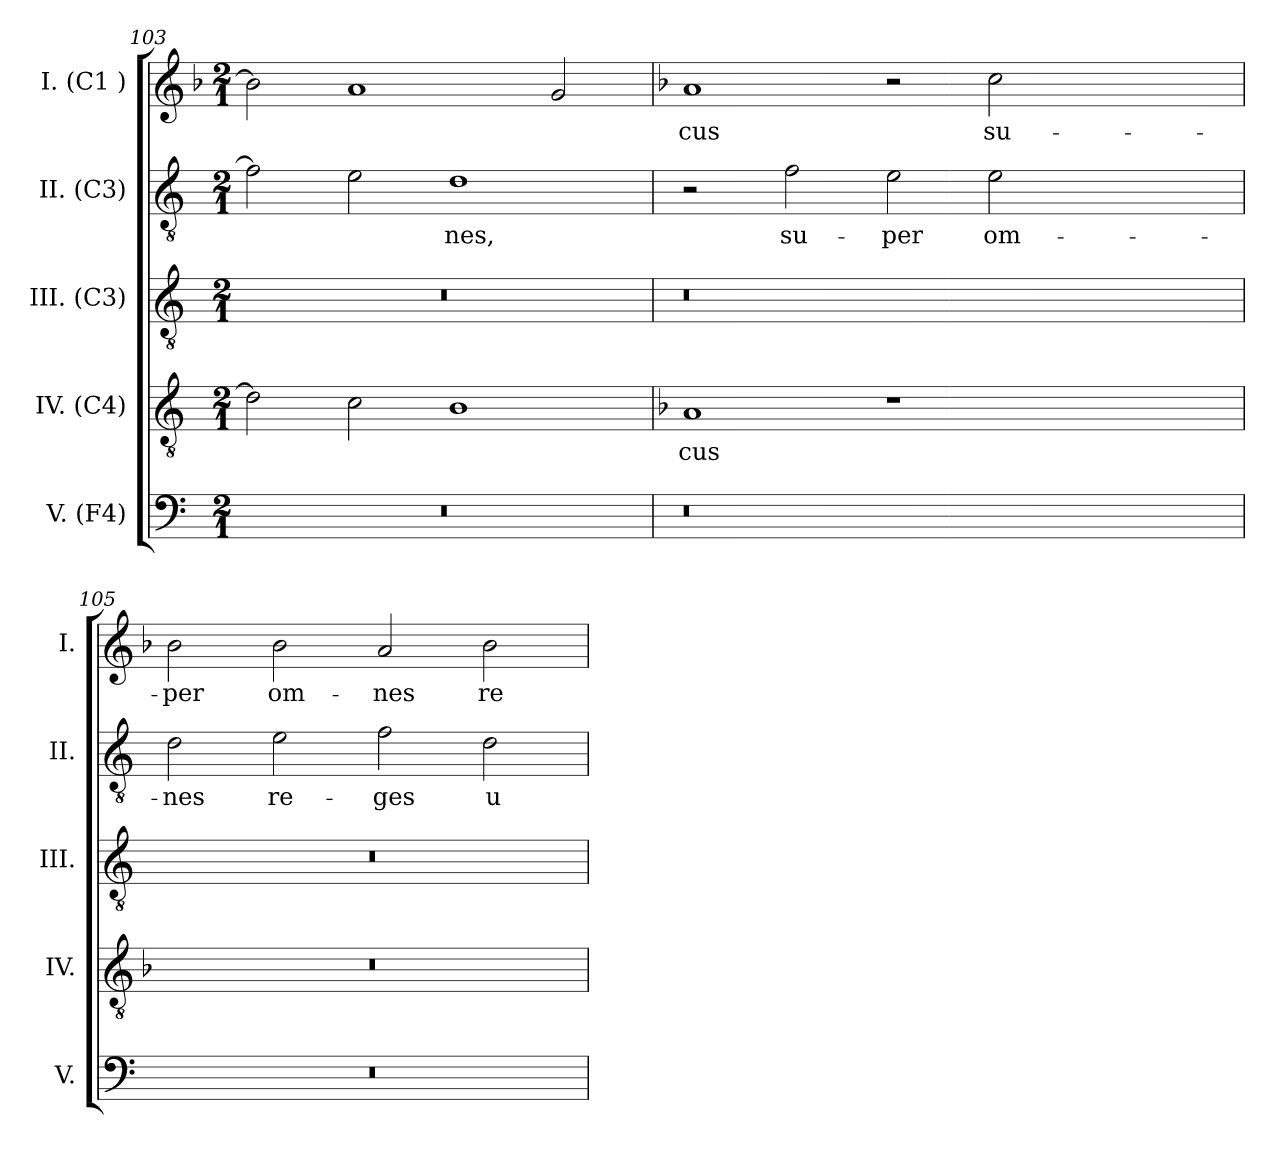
**kern	**kern	**text	**kern	**kern	**text	**kern	**text
*part5	*part4	*part4	*part3	*part2	*part2	*part1	*part1
*staff5	*staff4	*staff4	*staff3	*staff2	*staff2	*staff1	*staff1
*I"V. (F4)	*I"IV. (C4)	*	*I"III. (C3)	*I"II. (C3)	*	*I"I. (C1 )	*
*I'V.	*I'IV.	*	*I'III.	*I'II.	*	*I'I.	*
*clefF4	*clefGv2	*	*clefGv2	*clefGv2	*	*clefG2	*
*k[]	*k[]	*	*	*k[]	*	*k[b-]	*
*C:	*C:	*	*	*C:	*	*F:	*
*M2/1	*M2/1	*	*M2/1	*M2/1	*	*M2/1	*
=103	=103	=103	=103	=103	=103	=103	=103
0r	2d\]	.	0r	2f\]	.	2b\]	.
.	2c\	.	.	2e\	.	1a	.
!	!	!	!	!	!LO:LY:b:cj	!	!
.	1B	.	.	1d	-nes,	.	.
.	.	.	.	.	.	2g/	.
=104	=104	=104	=104	=104	=104	=104	=104
*	*k[b-]	*	*	*	*	*	*
*	*F:	*	*	*	*	*	*
!	!	!LO:LY:b:cj	!	!	!	!	!LO:LY:b:cj
0r	1A	-cus	0r	2r	.	1a	-cus
!	!	!	!	!	!LO:LY:b:cj	!	!
.	.	.	.	2f\	su-	.	.
!	!LO:N:vis=1	!	!	!	!LO:LY:b:cj	!	!
.	0r	.	.	2e\	-per	2r	.
!	!	!	!	!	!LO:LY:b:cj	!	!LO:LY:b:cj
.	.	.	.	2e\	om-	2cc\	su-
1ryy	.	.	1ryy	1ryy	.	1ryy	.
=105	=105	=105	=105	=105	=105	=105	=105
!	!	!	!	!	!LO:LY:b:cj	!	!LO:LY:b:cj
0r	0r	.	0r	2d\	-nes	2b-\	-per
!	!	!	!	!	!LO:LY:b:cj	!	!LO:LY:b:cj
.	.	.	.	2e\	re-	2b-\	om-
!	!	!	!	!	!LO:LY:b:cj	!	!LO:LY:b:cj
.	.	.	.	2f\	-ges	2a/	-nes
!	!	!	!	!	!LO:LY:b:cj	!	!LO:LY:b:cj
.	.	.	.	2d\	u-	2b-\	re-
=	=	=	=	=	=	=	=
*-	*-	*-	*-	*-	*-	*-	*-
